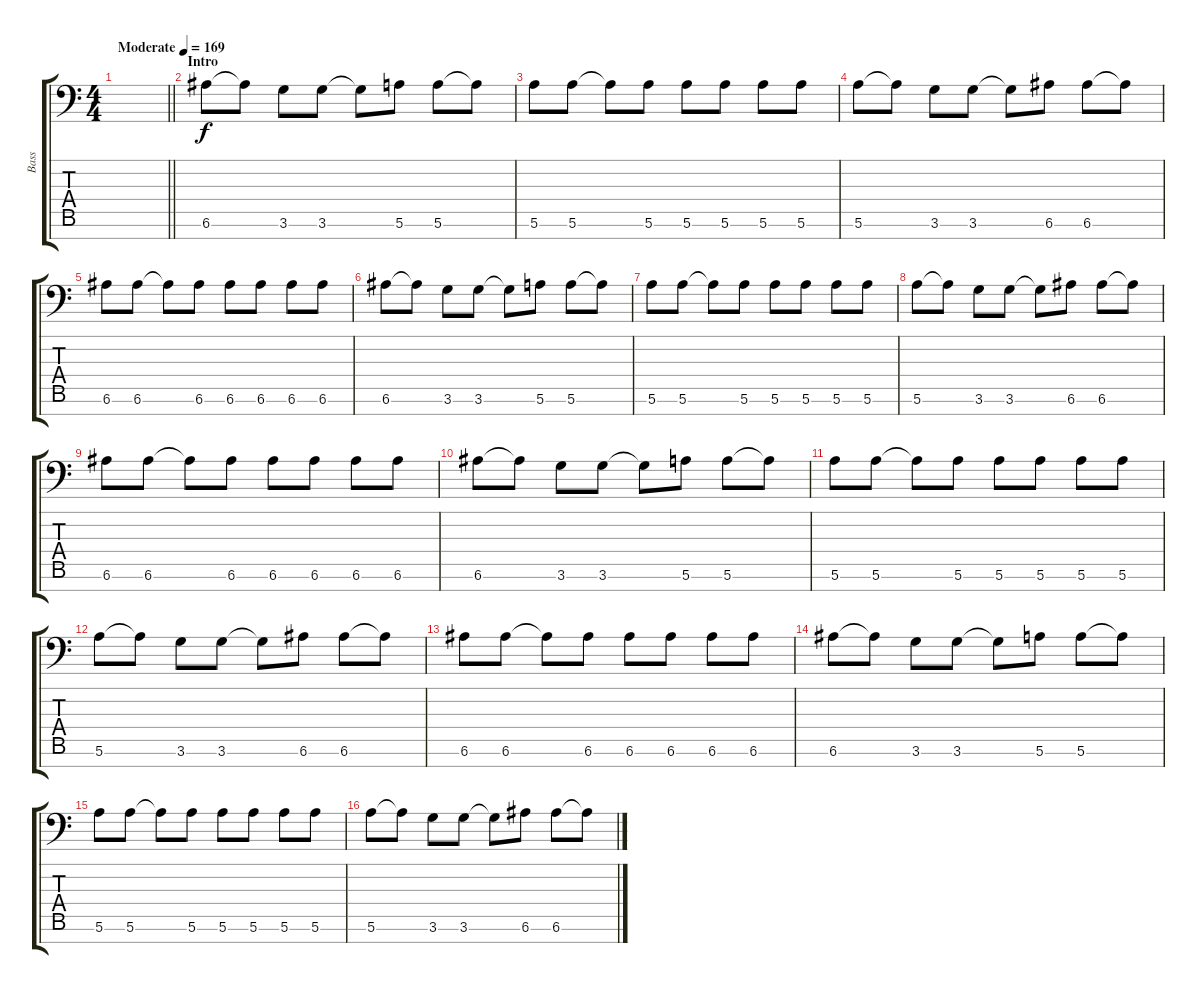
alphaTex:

\track ("Bass" "Bass") {instrument electricbasspick}
\staff {score tabs}
\tuning (E4 B3 G3 D3 A2 E2 A1) {hide}
\ts (4 4)
\tempo (169 "Moderate")
\clef f4
\barLineRight lightlight
\ks c
|
\section ("" "Intro")
6.6.8 6.6{t}.8 3.6.8 3.6.8 3.6{t}.8 5.6.8 5.6.8 5.6{t}.8 |
5.6.8 5.6.8 5.6{t}.8 5.6.8 5.6.8 5.6.8 5.6.8 5.6.8 |
5.6.8 5.6{t}.8 3.6.8 3.6.8 3.6{t}.8 6.6.8 6.6.8 6.6{t}.8 |
6.6.8 6.6.8 6.6{t}.8 6.6.8 6.6.8 6.6.8 6.6.8 6.6.8 |
6.6.8 6.6{t}.8 3.6.8 3.6.8 3.6{t}.8 5.6.8 5.6.8 5.6{t}.8 |
5.6.8 5.6.8 5.6{t}.8 5.6.8 5.6.8 5.6.8 5.6.8 5.6.8 |
5.6.8 5.6{t}.8 3.6.8 3.6.8 3.6{t}.8 6.6.8 6.6.8 6.6{t}.8 |
6.6.8 6.6.8 6.6{t}.8 6.6.8 6.6.8 6.6.8 6.6.8 6.6.8 |
6.6.8 6.6{t}.8 3.6.8 3.6.8 3.6{t}.8 5.6.8 5.6.8 5.6{t}.8 |
5.6.8 5.6.8 5.6{t}.8 5.6.8 5.6.8 5.6.8 5.6.8 5.6.8 |
5.6.8 5.6{t}.8 3.6.8 3.6.8 3.6{t}.8 6.6.8 6.6.8 6.6{t}.8 |
6.6.8 6.6.8 6.6{t}.8 6.6.8 6.6.8 6.6.8 6.6.8 6.6.8 |
6.6.8 6.6{t}.8 3.6.8 3.6.8 3.6{t}.8 5.6.8 5.6.8 5.6{t}.8 |
5.6.8 5.6.8 5.6{t}.8 5.6.8 5.6.8 5.6.8 5.6.8 5.6.8 |
5.6.8 5.6{t}.8 3.6.8 3.6.8 3.6{t}.8 6.6.8 6.6.8 6.6{t}.8
